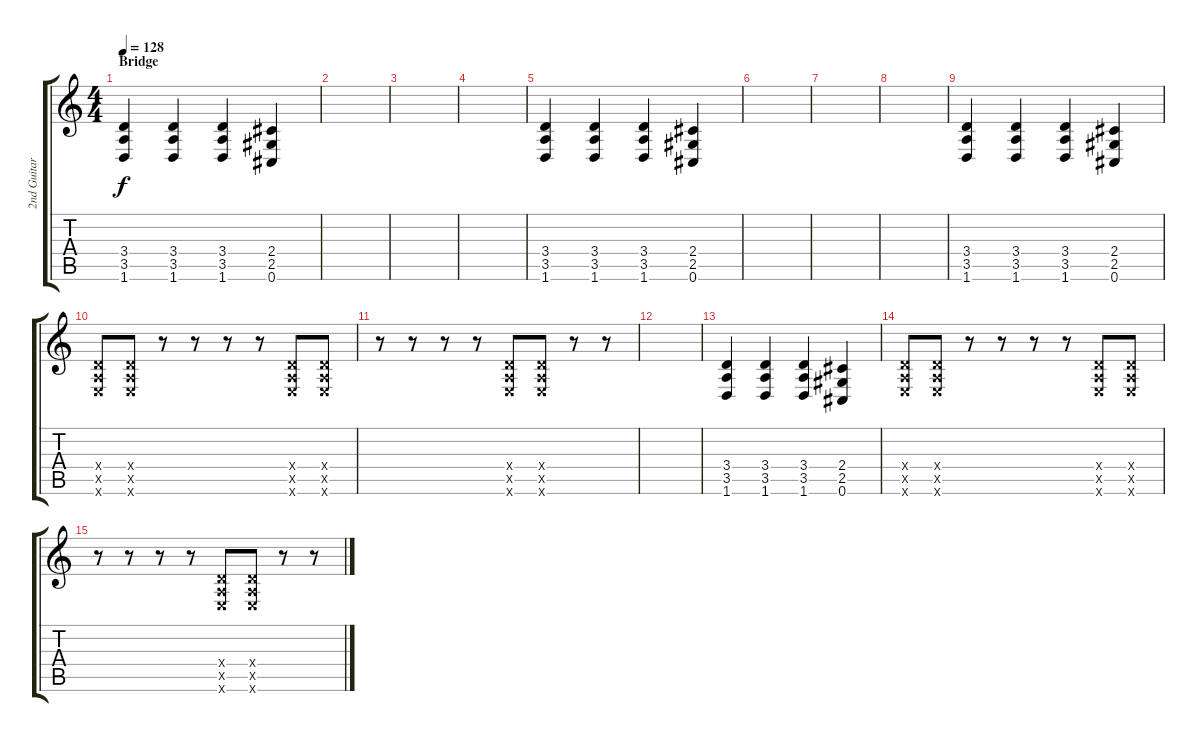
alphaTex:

\track ("2nd Guitar (Dist.)" "2nd Guitar") {instrument overdrivenguitar}
\staff {score tabs}
\tuning (Db4 Ab3 E3 B2 Gb2 Db2) {hide}
\ts (4 4)
\section ("" "Bridge")
\tempo 128
\clef g2
\ks c
(3.4 3.5 1.6).4{dy f} (3.4 3.5 1.6).4 (3.4 3.5 1.6).4 (2.4 2.5 0.6).4 |
|
|
|
(3.4 3.5 1.6).4 (3.4 3.5 1.6).4 (3.4 3.5 1.6).4 (2.4 2.5 0.6).4 |
|
|
|
(3.4 3.5 1.6).4 (3.4 3.5 1.6).4 (3.4 3.5 1.6).4 (2.4 2.5 0.6).4 |
(3.4{x} 3.5{x} 3.6{x}).8 (3.4{x} 3.5{x} 3.6{x}).8 r.8 r.8 r.8 r.8 (3.4{x} 3.5{x} 3.6{x}).8 (3.4{x} 3.5{x} 3.6{x}).8 |
r.8 r.8 r.8 r.8 (3.4{x} 3.5{x} 3.6{x}).8 (3.4{x} 3.5{x} 3.6{x}).8 r.8 r.8 |
|
(3.4 3.5 1.6).4 (3.4 3.5 1.6).4 (3.4 3.5 1.6).4 (2.4 2.5 0.6).4 |
(3.4{x} 3.5{x} 3.6{x}).8 (3.4{x} 3.5{x} 3.6{x}).8 r.8 r.8 r.8 r.8 (3.4{x} 3.5{x} 3.6{x}).8 (3.4{x} 3.5{x} 3.6{x}).8 |
r.8 r.8 r.8 r.8 (3.4{x} 3.5{x} 3.6{x}).8 (3.4{x} 3.5{x} 3.6{x}).8 r.8 r.8
